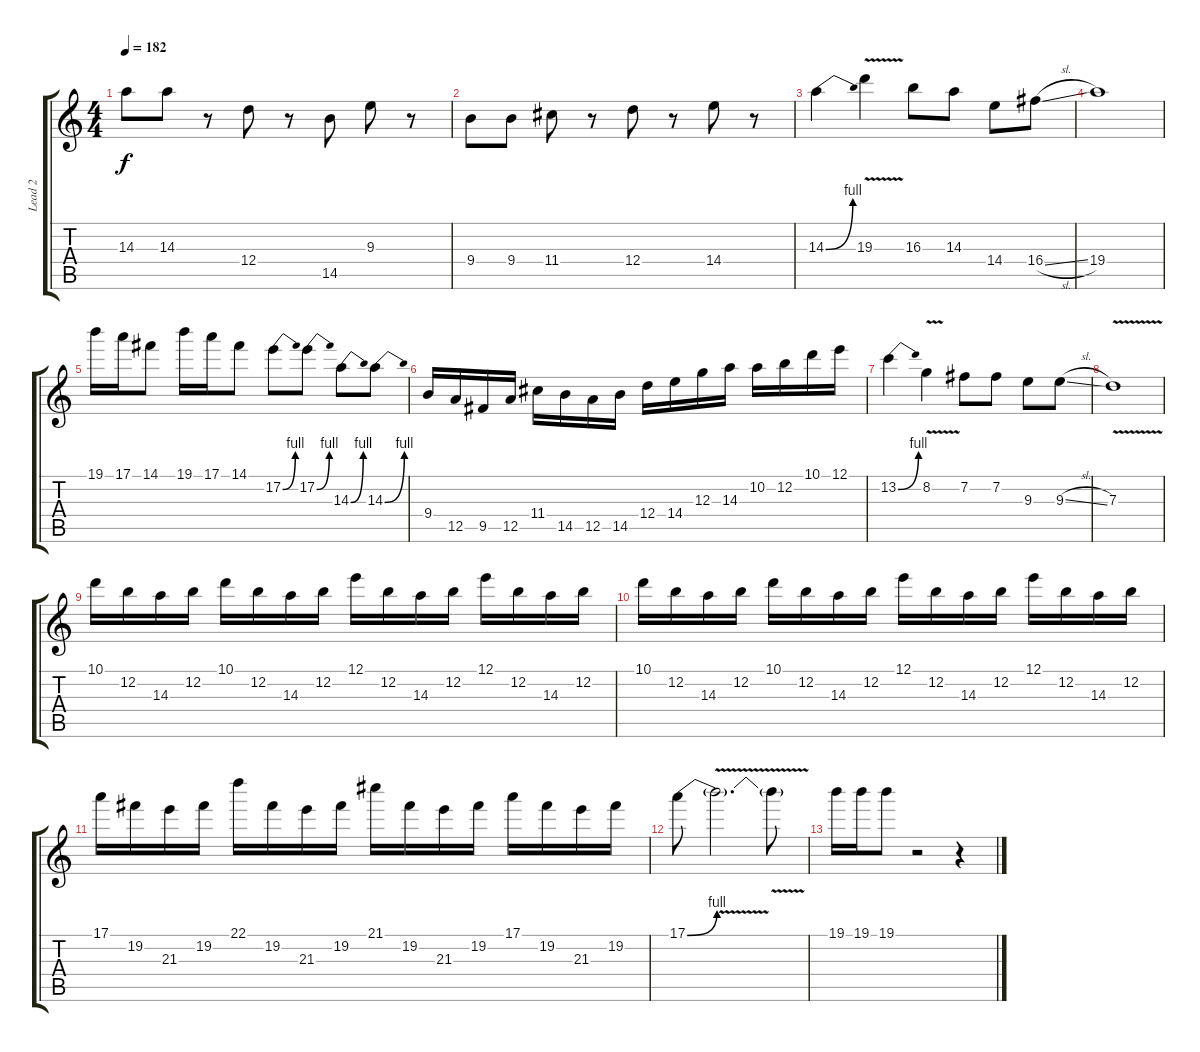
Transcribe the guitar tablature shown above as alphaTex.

\track ("Lead 2" "Lead 2") {instrument distortionguitar}
\staff {score tabs}
\tuning (E4 B3 G3 D3 A2 E2) {hide}
\ts (4 4)
\tempo 182
\clef g2
\ks c
14.3.8{dy f} 14.3.8 r.8 12.4.8 r.8 14.5.8 9.3.8 r.8 |
9.4.8 9.4.8 11.4.8 r.8 12.4.8 r.8 14.4.8 r.8 |
14.3{be (bend 0 0 60 4)}.4{volume 13 balance 3} 19.3{v}.4 16.3.8 14.3.8 14.4.8 16.4{sl}.8 |
19.4.1 |
19.1.16{volume 13 balance 8} 17.1.16 14.1.8 19.1.16 17.1.16 14.1.8 17.2{be (bend 0 0 60 4)}.8 17.2{be (bend 0 0 60 4)}.8 14.3{be (bend 0 0 60 4)}.8 14.3{be (bend 0 0 60 4)}.8 |
9.4.16 12.5.16 9.5.16 12.5.16 11.4.16 14.5.16 12.5.16 14.5.16 12.4.16 14.4.16 12.3.16 14.3.16 10.2.16 12.2.16 10.1.16 12.1.16 |
13.2{be (bend 0 0 60 4)}.4{volume 13 balance 3} 8.2{v}.4 7.2.8 7.2.8 9.3.8 9.3{sl}.8 |
7.3{v}.1 |
10.1.16{volume 13 balance 8} 12.2.16 14.3.16 12.2.16 10.1.16 12.2.16 14.3.16 12.2.16 12.1.16 12.2.16 14.3.16 12.2.16 12.1.16 12.2.16 14.3.16 12.2.16 |
10.1.16 12.2.16 14.3.16 12.2.16 10.1.16 12.2.16 14.3.16 12.2.16 12.1.16 12.2.16 14.3.16 12.2.16 12.1.16 12.2.16 14.3.16 12.2.16 |
17.1.16 19.2.16 21.3.16 19.2.16 22.1.16 19.2.16 21.3.16 19.2.16 21.1.16 19.2.16 21.3.16 19.2.16 17.1.16 19.2.16 21.3.16 19.2.16 |
17.1{be (bend 0 0 60 4)}.8 17.1{v t}.2{d} 17.1{t}.8 |
19.1.16 19.1.16 19.1.8 r.2 r.4
